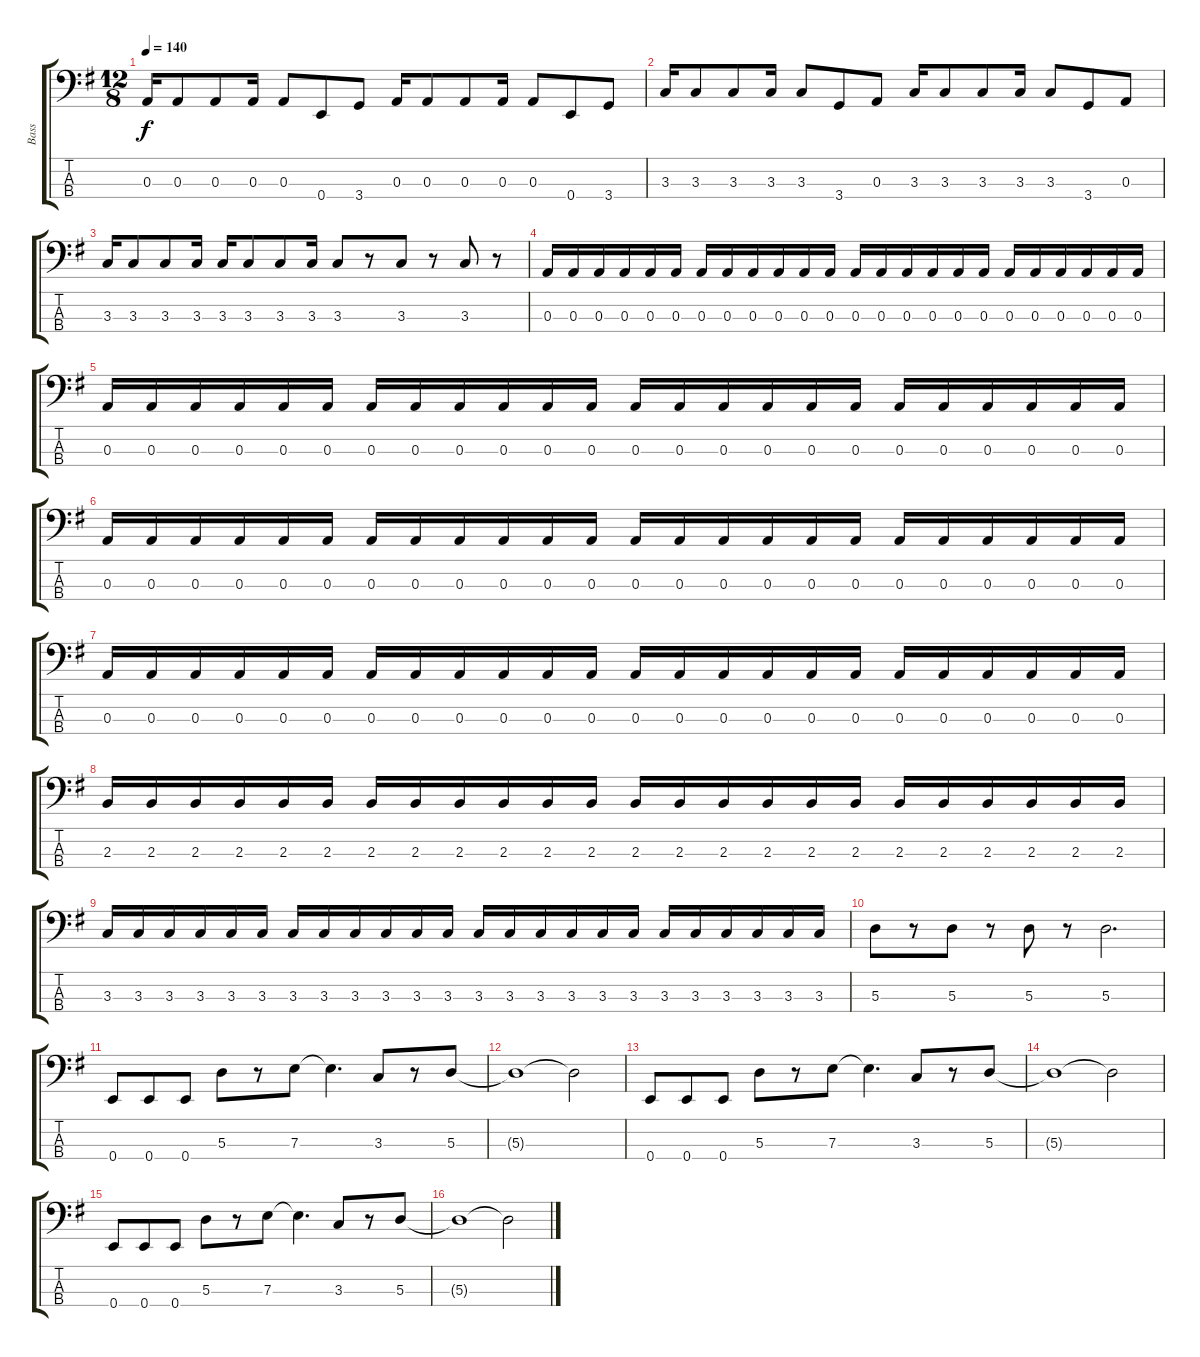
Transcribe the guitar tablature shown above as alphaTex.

\track ("Bass" "Bass") {instrument electricbasspick}
\staff {score tabs}
\tuning (G2 D2 A1 E1) {hide}
\ts (12 8)
\tempo 140
\clef f4
\ks g
0.3.16{dy f} 0.3.8 0.3.8 0.3.16 0.3.8 0.4.8 3.4.8 0.3.16 0.3.8 0.3.8 0.3.16 0.3.8 0.4.8 3.4.8 |
3.3.16 3.3.8 3.3.8 3.3.16 3.3.8 3.4.8 0.3.8 3.3.16 3.3.8 3.3.8 3.3.16 3.3.8 3.4.8 0.3.8 |
3.3.16 3.3.8 3.3.8 3.3.16 3.3.16 3.3.8 3.3.8 3.3.16 3.3.8 r.8 3.3.8 r.8 3.3.8 r.8 |
0.3.16 0.3.16 0.3.16 0.3.16 0.3.16 0.3.16 0.3.16 0.3.16 0.3.16 0.3.16 0.3.16 0.3.16 0.3.16 0.3.16 0.3.16 0.3.16 0.3.16 0.3.16 0.3.16 0.3.16 0.3.16 0.3.16 0.3.16 0.3.16 |
0.3.16 0.3.16 0.3.16 0.3.16 0.3.16 0.3.16 0.3.16 0.3.16 0.3.16 0.3.16 0.3.16 0.3.16 0.3.16 0.3.16 0.3.16 0.3.16 0.3.16 0.3.16 0.3.16 0.3.16 0.3.16 0.3.16 0.3.16 0.3.16 |
0.3.16 0.3.16 0.3.16 0.3.16 0.3.16 0.3.16 0.3.16 0.3.16 0.3.16 0.3.16 0.3.16 0.3.16 0.3.16 0.3.16 0.3.16 0.3.16 0.3.16 0.3.16 0.3.16 0.3.16 0.3.16 0.3.16 0.3.16 0.3.16 |
0.3.16 0.3.16 0.3.16 0.3.16 0.3.16 0.3.16 0.3.16 0.3.16 0.3.16 0.3.16 0.3.16 0.3.16 0.3.16 0.3.16 0.3.16 0.3.16 0.3.16 0.3.16 0.3.16 0.3.16 0.3.16 0.3.16 0.3.16 0.3.16 |
2.3.16 2.3.16 2.3.16 2.3.16 2.3.16 2.3.16 2.3.16 2.3.16 2.3.16 2.3.16 2.3.16 2.3.16 2.3.16 2.3.16 2.3.16 2.3.16 2.3.16 2.3.16 2.3.16 2.3.16 2.3.16 2.3.16 2.3.16 2.3.16 |
3.3.16 3.3.16 3.3.16 3.3.16 3.3.16 3.3.16 3.3.16 3.3.16 3.3.16 3.3.16 3.3.16 3.3.16 3.3.16 3.3.16 3.3.16 3.3.16 3.3.16 3.3.16 3.3.16 3.3.16 3.3.16 3.3.16 3.3.16 3.3.16 |
5.3.8 r.8 5.3.8 r.8 5.3.8 r.8 5.3.2{d} |
0.4.8 0.4.8 0.4.8 5.3.8 r.8 7.3.8 7.3{t}.4{d} 3.3.8 r.8 5.3.8 |
5.3{t}.1 5.3{t}.2 |
0.4.8 0.4.8 0.4.8 5.3.8 r.8 7.3.8 7.3{t}.4{d} 3.3.8 r.8 5.3.8 |
5.3{t}.1 5.3{t}.2 |
0.4.8 0.4.8 0.4.8 5.3.8 r.8 7.3.8 7.3{t}.4{d} 3.3.8 r.8 5.3.8 |
5.3{t}.1 5.3{t}.2
